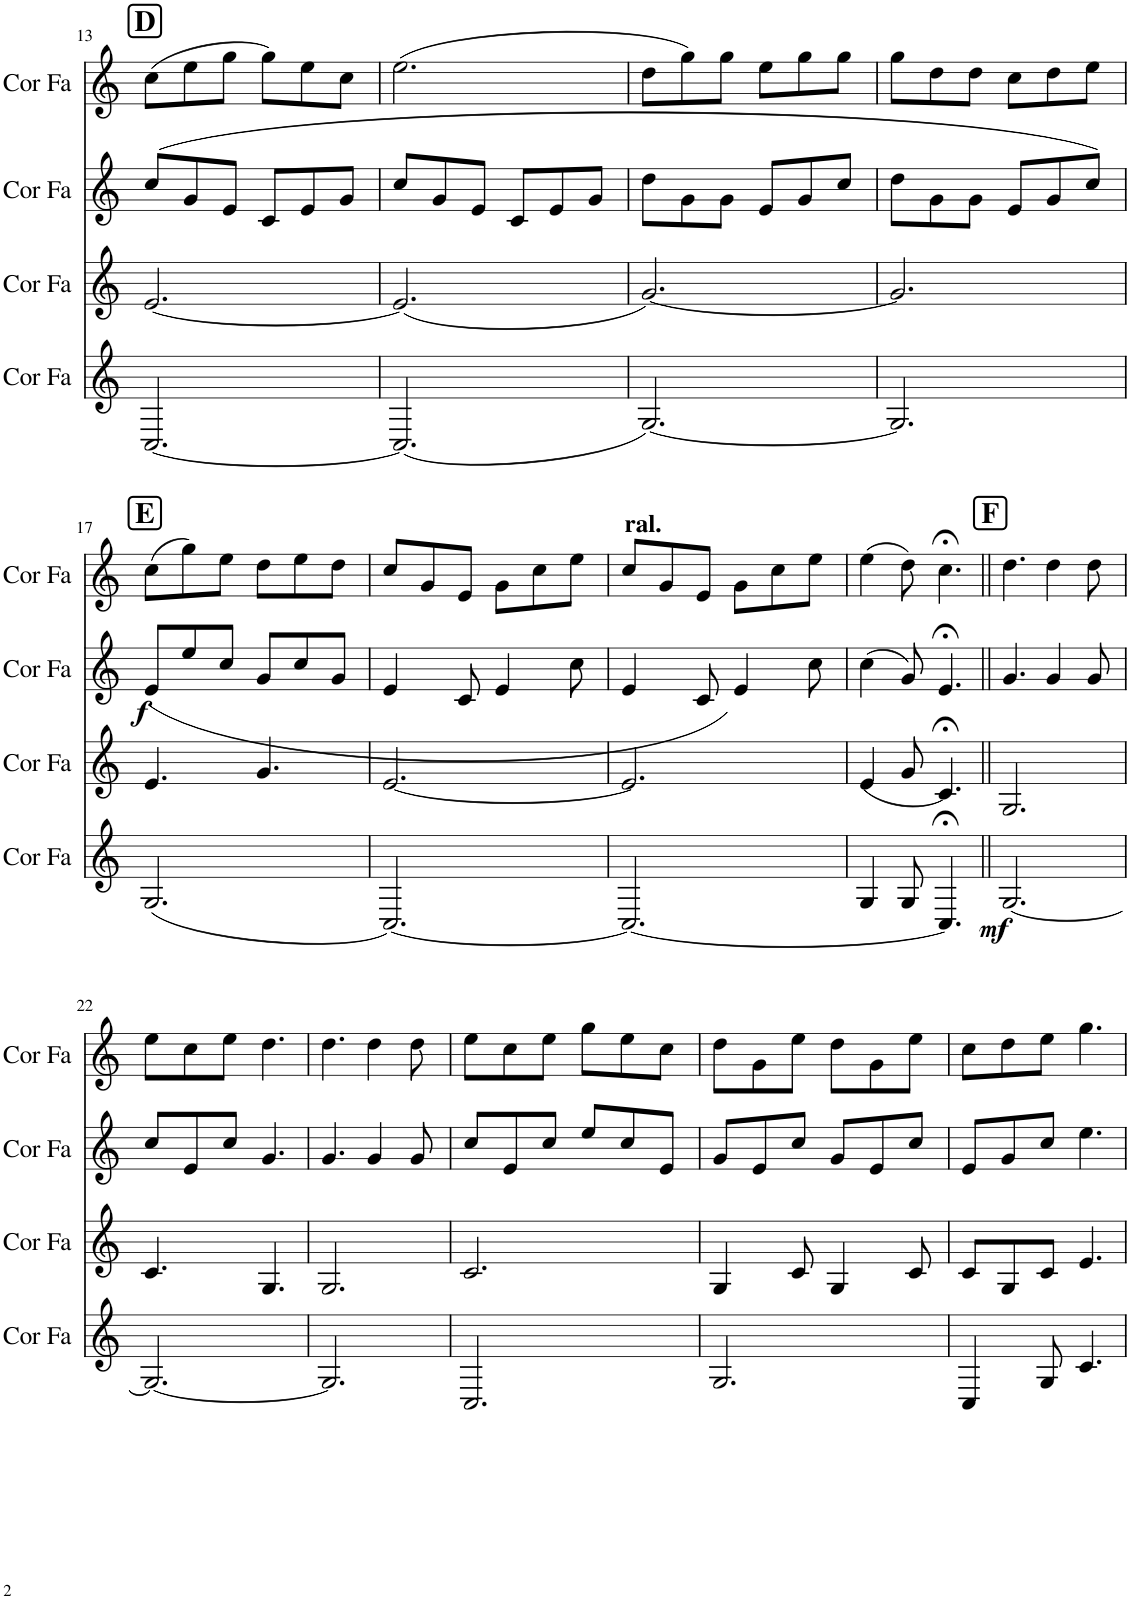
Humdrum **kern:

**kern	**dynam	**kern	**kern	**dynam	**kern
*part4	*part4	*part3	*part2	*part2	*part1
*staff4	*staff4	*staff3	*staff2	*staff2	*staff1
*I"Cor en Fa	*	*I"Cor en Fa	*I"Cor en Fa	*	*I"Cor en Fa
*I'Cor Fa	*	*I'Cor Fa	*I'Cor Fa	*	*I'Cor Fa
!!LO:PB:g=z
*clefG2	*	*clefG2	*clefG2	*	*clefG2
*Trd4c7	*	*Trd4c7	*Trd4c7	*	*Trd4c7
*k[]	*	*k[]	*k[]	*	*k[]
*M6/8	*	*M6/8	*M6/8	*	*M6/8
!!LO:REH:place=s1:a:B:cj:fs=14:t=D
=13	=13	=13	=13	=13	=13
[2.C/	.	[2.e/	(8cc/L	.	(8cc\L
.	.	.	8g/	.	8ee\
.	.	.	8e/J	.	8gg\J
.	.	.	8c/L	.	8gg\L)
.	.	.	8e/	.	8ee\
.	.	.	8g/J	.	8cc\J
=14	=14	=14	=14	=14	=14
(2.C/]	.	(2.e/]	8cc/L	.	(2.ee\
.	.	.	8g/	.	.
.	.	.	8e/J	.	.
.	.	.	8c/L	.	.
.	.	.	8e/	.	.
.	.	.	8g/J	.	.
=15	=15	=15	=15	=15	=15
[2.G/)	.	[2.g/)	8dd\L	.	8dd\L
.	.	.	8g\	.	8gg\)
.	.	.	8g\J	.	8gg\J
.	.	.	8e/L	.	8ee\L
.	.	.	8g/	.	8gg\
.	.	.	8cc/J	.	8gg\J
=16	=16	=16	=16	=16	=16
2.G/]	.	2.g/]	8dd\L	.	8gg\L
.	.	.	8g\	.	8dd\
.	.	.	8g\J	.	8dd\J
.	.	.	8e/L	.	8cc\L
.	.	.	8g/	.	8dd\
.	.	.	8cc/J)	.	8ee\J
!!LO:LB:g=z
!!LO:REH:place=s1:a:B:cj:fs=14:t=E
=17	=17	=17	=17	=17	=17
!	!	!	!	!LO:DY:b	!
(2.G/	.	4.e/	(8e/L	f	(8cc\L
.	.	.	8ee/	.	8gg\)
.	.	.	8cc/J	.	8ee\J
.	.	4.g/	8g/L	.	8dd\L
.	.	.	8cc/	.	8ee\
.	.	.	8g/J	.	8dd\J
=18	=18	=18	=18	=18	=18
[2.C/)	.	[2.e/	4e/	.	8cc/L
.	.	.	.	.	8g/
.	.	.	8c/	.	8e/J
.	.	.	4e/	.	8g\L
.	.	.	.	.	8cc\
.	.	.	8cc\	.	8ee\J
=19	=19	=19	=19	=19	=19
!	!	!	!	!	!LO:TX:a:B:t=ral.
2.C/_	.	2.e/]	4e/	.	8cc/L
.	.	.	.	.	8g/
.	.	.	8c/	.	8e/J
.	.	.	4e/	.	(8g\L
.	.	.	.	.	8cc\
.	.	.	8cc\	.	8ee\J
=20	=20	=20	=20	=20	=20
4G/	.	(4e/	4cc\	.	(4ee\
8G/	.	8g/	8g/)	.	8dd\)
4.C;</]	.	4.c;</)	4.e;</	.	4.cc;<\
!!LO:REH:place=s1:a:B:cj:fs=14:t=F
=21||	=21||	=21||	=21||	=21||	=21||
!	!LO:DY:b	!	!	!	!
[2.G/	mf	2.G/	4.g/	.	4.dd\
.	.	.	4g/	.	4dd\
.	.	.	8g/	.	8dd\
!!LO:LB:g=z
=22	=22	=22	=22	=22	=22
2.G/_	.	4.c/	8cc/L	.	8ee\L
.	.	.	8e/	.	8cc\
.	.	.	8cc/J	.	8ee\J
.	.	4.G/	4.g/	.	4.dd\
=23	=23	=23	=23	=23	=23
2.G/]	.	2.G/	4.g/	.	4.dd\
.	.	.	4g/	.	4dd\
.	.	.	8g/	.	8dd\
=24	=24	=24	=24	=24	=24
2.C/	.	2.c/	8cc/L	.	8ee\L
.	.	.	8e/	.	8cc\
.	.	.	8cc/J	.	8ee\J
.	.	.	8ee/L	.	8gg\L
.	.	.	8cc/	.	8ee\
.	.	.	8e/J	.	8cc\J
=25	=25	=25	=25	=25	=25
2.G/	.	4G/	8g/L	.	8dd\L
.	.	.	8e/	.	8g\
.	.	8c/	8cc/J	.	8ee\J
.	.	4G/	8g/L	.	8dd\L
.	.	.	8e/	.	8g\
.	.	8c/	8cc/J	.	8ee\J
=26	=26	=26	=26	=26	=26
4C/	.	8c/L	8e/L	.	8cc\L
.	.	8G/	8g/	.	8dd\
8G/	.	8c/J	8cc/J	.	8ee\J
4.c/	.	4.e/	4.ee\	.	4.gg\
=	=	=	=	=	=
*-	*-	*-	*-	*-	*-
